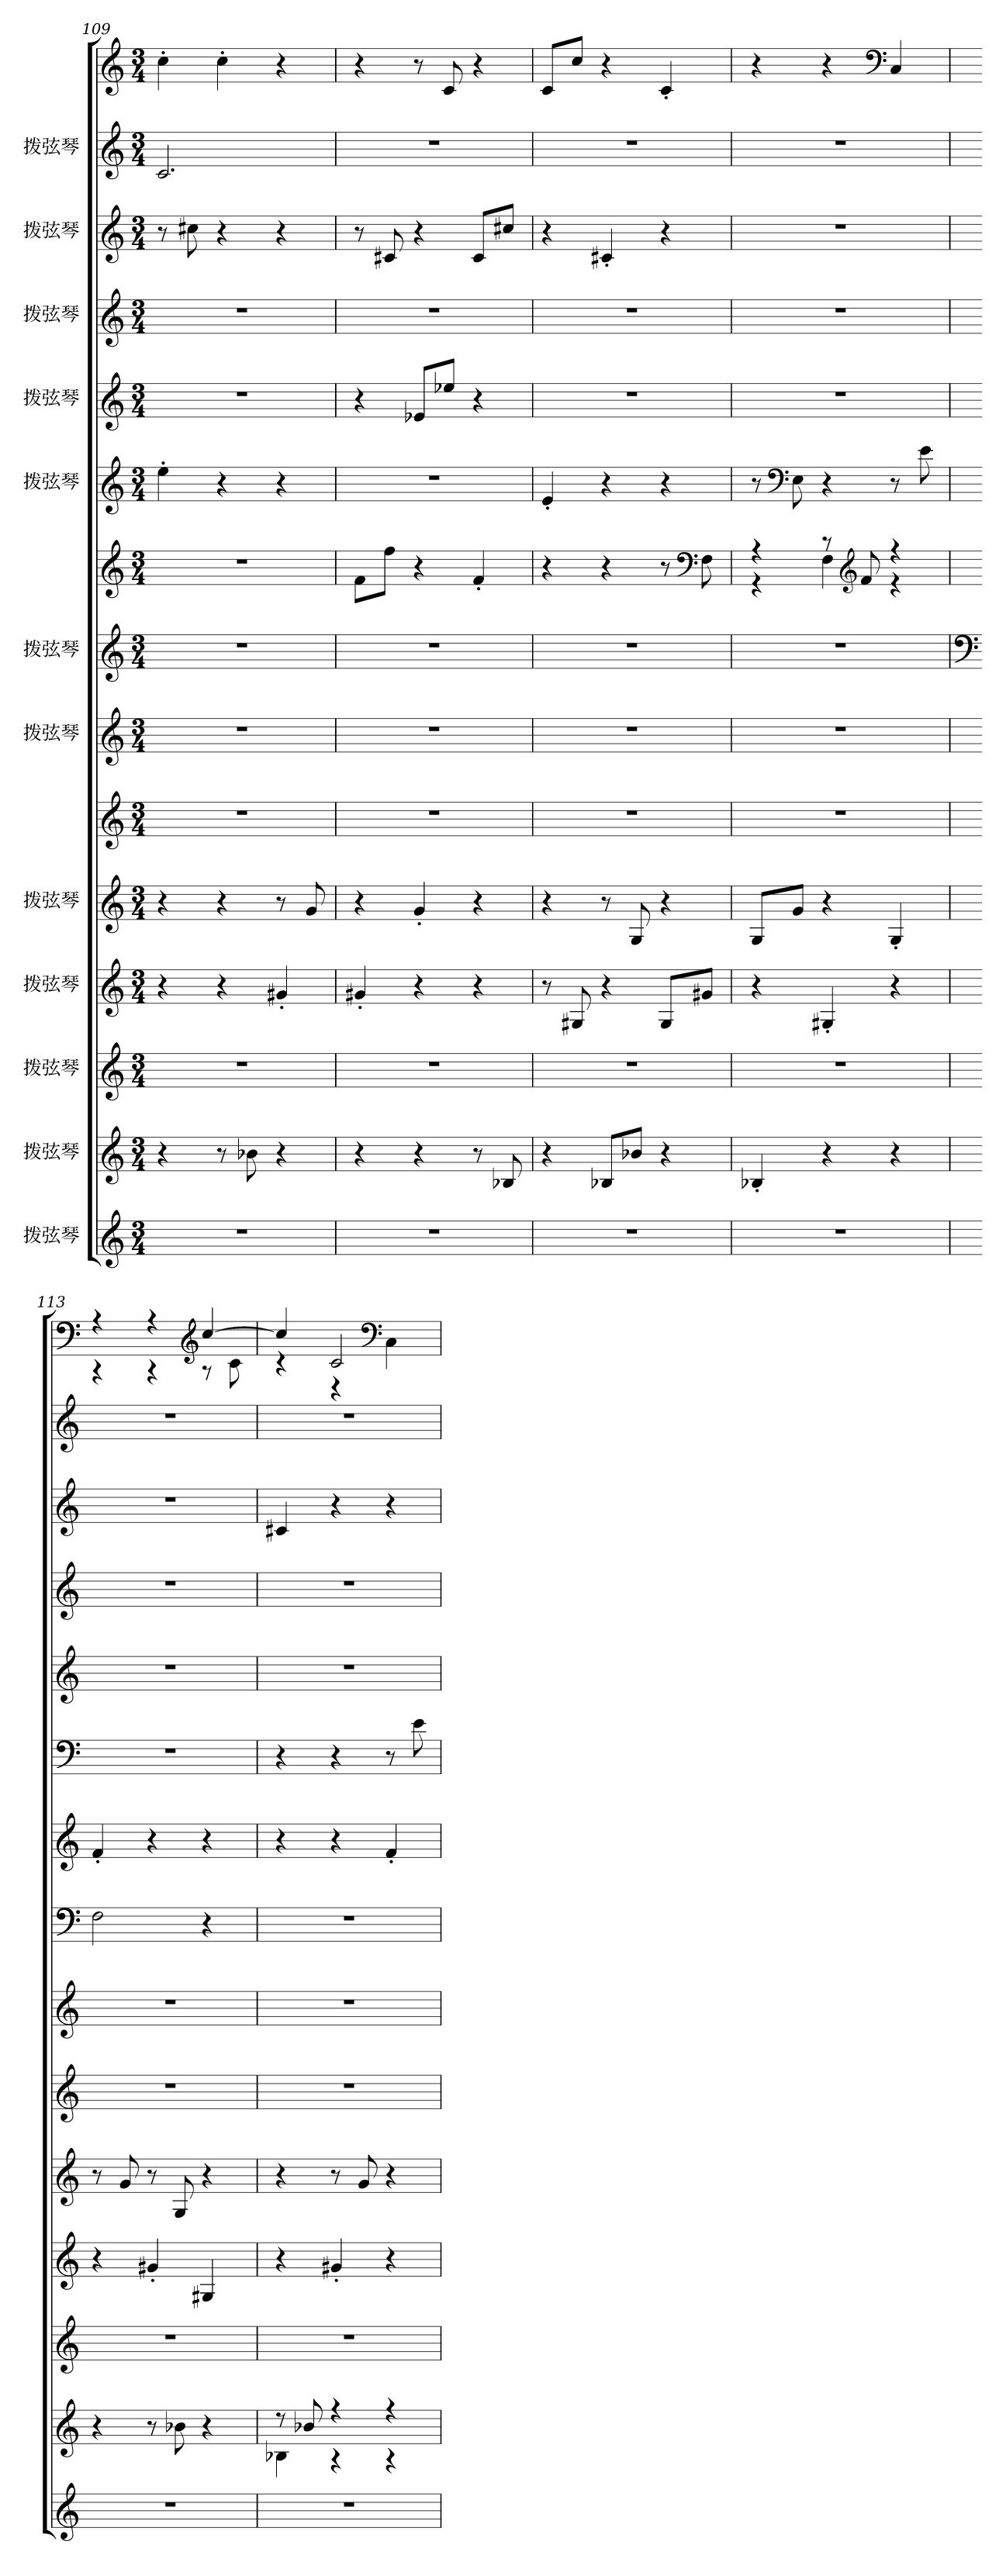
**kern	**kern	**kern	**kern	**kern	**kern	**kern	**kern	**kern	**kern	**kern	**kern	**kern	**kern	**kern
*part12	*part11	*part10	*part9	*part8	*part8	*part7	*part6	*part6	*part5	*part4	*part3	*part2	*part1	*part1
*staff15	*staff14	*staff13	*staff12	*staff11	*staff10	*staff9	*staff8	*staff7	*staff6	*staff5	*staff4	*staff3	*staff2	*staff1
*I"拨弦琴	*I"拨弦琴	*I"拨弦琴	*I"拨弦琴	*I"拨弦琴	*	*I"拨弦琴	*I"拨弦琴	*	*I"拨弦琴	*I"拨弦琴	*I"拨弦琴	*I"拨弦琴	*I"拨弦琴	*
*clefG2	*clefG2	*clefG2	*clefG2	*clefG2	*clefG2	*clefG2	*clefG2	*clefG2	*clefG2	*clefG2	*clefG2	*clefG2	*clefG2	*clefG2
*k[]	*k[]	*k[]	*k[]	*k[]	*k[]	*k[]	*k[]	*k[]	*k[]	*k[]	*k[]	*k[]	*k[]	*k[]
*M3/4	*M3/4	*M3/4	*M3/4	*M3/4	*M3/4	*M3/4	*M3/4	*M3/4	*M3/4	*M3/4	*M3/4	*M3/4	*M3/4	*M3/4
=109	=109	=109	=109	=109	=109	=109	=109	=109	=109	=109	=109	=109	=109	=109
2.r	4r	2.r	4r	4r	2.r	2.r	2.r	2.r	4ee'\	2.r	2.r	8r	2.c/	4cc'\
.	.	.	.	.	.	.	.	.	.	.	.	8cc#X\	.	.
.	8r	.	4r	4r	.	.	.	.	4r	.	.	4r	.	4cc'\
.	8b-X\	.	.	.	.	.	.	.	.	.	.	.	.	.
.	4r	.	4g#X'/	8r	.	.	.	.	4r	.	.	4r	.	4r
.	.	.	.	8g/	.	.	.	.	.	.	.	.	.	.
=110	=110	=110	=110	=110	=110	=110	=110	=110	=110	=110	=110	=110	=110	=110
2.r	4r	2.r	4g#X'/	4r	2.r	2.r	2.r	8f\L	2.r	4r	2.r	8r	2.r	4r
.	.	.	.	.	.	.	.	8ff\J	.	.	.	8c#X/	.	.
.	4r	.	4r	4g'/	.	.	.	4r	.	8e-X/L	.	4r	.	8r
.	.	.	.	.	.	.	.	.	.	8ee-X/J	.	.	.	8c/
.	8r	.	4r	4r	.	.	.	4f'/	.	4r	.	8c#/L	.	4r
.	8B-X/	.	.	.	.	.	.	.	.	.	.	8cc#X/J	.	.
=111	=111	=111	=111	=111	=111	=111	=111	=111	=111	=111	=111	=111	=111	=111
2.r	4r	2.r	8r	4r	2.r	2.r	2.r	4r	4e'/	2.r	2.r	4r	2.r	8c/L
.	.	.	8G#X/	.	.	.	.	.	.	.	.	.	.	8cc/J
.	8B-X/L	.	4r	8r	.	.	.	4r	4r	.	.	4c#X'/	.	4r
.	8b-X/J	.	.	8G/	.	.	.	.	.	.	.	.	.	.
.	4r	.	8G#/L	4r	.	.	.	8r	4r	.	.	4r	.	4c'/
*	*	*	*	*	*	*	*	*clefF4	*	*	*	*	*	*
.	.	.	8g#X/J	.	.	.	.	8F\	.	.	.	.	.	.
!!LO:PB:g=z
=112	=112	=112	=112	=112	=112	=112	=112	=112	=112	=112	=112	=112	=112	=112
*	*	*	*	*	*	*	*	*^	*	*	*	*	*	*
2.r	4B-X'/	2.r	4r	8G/L	2.r	2.r	2.r	4r	4r	8r	2.r	2.r	2.r	2.r	4r
*	*	*	*	*	*	*	*	*	*	*clefF4	*	*	*	*	*
.	.	.	.	8g/J	.	.	.	.	.	8E\	.	.	.	.	.
.	4r	.	4G#X'/	4r	.	.	.	8r	4F\	4r	.	.	.	.	4r
*	*	*	*	*	*	*	*	*clefG2	*	*	*	*	*	*	*
.	.	.	.	.	.	.	.	8f/	.	.	.	.	.	.	.
*	*	*	*	*	*	*	*	*	*	*	*	*	*	*	*clefF4
.	4r	.	4r	4G'/	.	.	.	4r	4r	8r	.	.	.	.	4C/
.	.	.	.	.	.	.	.	.	.	8e\	.	.	.	.	.
*	*	*	*	*	*	*	*	*v	*v	*	*	*	*	*	*
=113	=113	=113	=113	=113	=113	=113	=113	=113	=113	=113	=113	=113	=113	=113
*	*	*	*	*	*	*	*clefF4	*	*	*	*	*	*	*
*	*	*	*	*	*	*	*	*	*	*	*	*	*	*^
2.r	4r	2.r	4r	8r	2.r	2.r	2F\	4f'/	2.r	2.r	2.r	2.r	2.r	4r	4r
.	.	.	.	8g/	.	.	.	.	.	.	.	.	.	.	.
.	8r	.	4g#X'/	8r	.	.	.	4r	.	.	.	.	.	4r	4r
.	8b-X\	.	.	8G/	.	.	.	.	.	.	.	.	.	.	.
*	*	*	*	*	*	*	*	*	*	*	*	*	*	*clefG2	*
.	4r	.	4G#X/	4r	.	.	4r	4r	.	.	.	.	.	[4cc/	8r
.	.	.	.	.	.	.	.	.	.	.	.	.	.	.	8c\
=114	=114	=114	=114	=114	=114	=114	=114	=114	=114	=114	=114	=114	=114	=114	=114
*	*^	*	*	*	*	*	*	*	*	*	*	*	*	*	*
2.r	8r	4B-X\	2.r	4r	4r	2.r	2.r	2.r	4r	4r	2.r	2.r	4c#X/	2.r	4cc/]	4r
.	8b-X/	.	.	.	.	.	.	.	.	.	.	.	.	.	.	.
.	4r	4r	.	4g#X'/	8r	.	.	.	4r	4r	.	.	4r	.	2c/	4r
.	.	.	.	.	8g/	.	.	.	.	.	.	.	.	.	.	.
*	*	*	*	*	*	*	*	*	*	*	*	*	*	*	*clefF4	*
.	4r	4r	.	4r	4r	.	.	.	4f'/	8r	.	.	4r	.	.	4C\
.	.	.	.	.	.	.	.	.	.	8e\	.	.	.	.	.	.
*	*v	*v	*	*	*	*	*	*	*	*	*	*	*	*	*v	*v
=	=	=	=	=	=	=	=	=	=	=	=	=	=	=
*-	*-	*-	*-	*-	*-	*-	*-	*-	*-	*-	*-	*-	*-	*-
